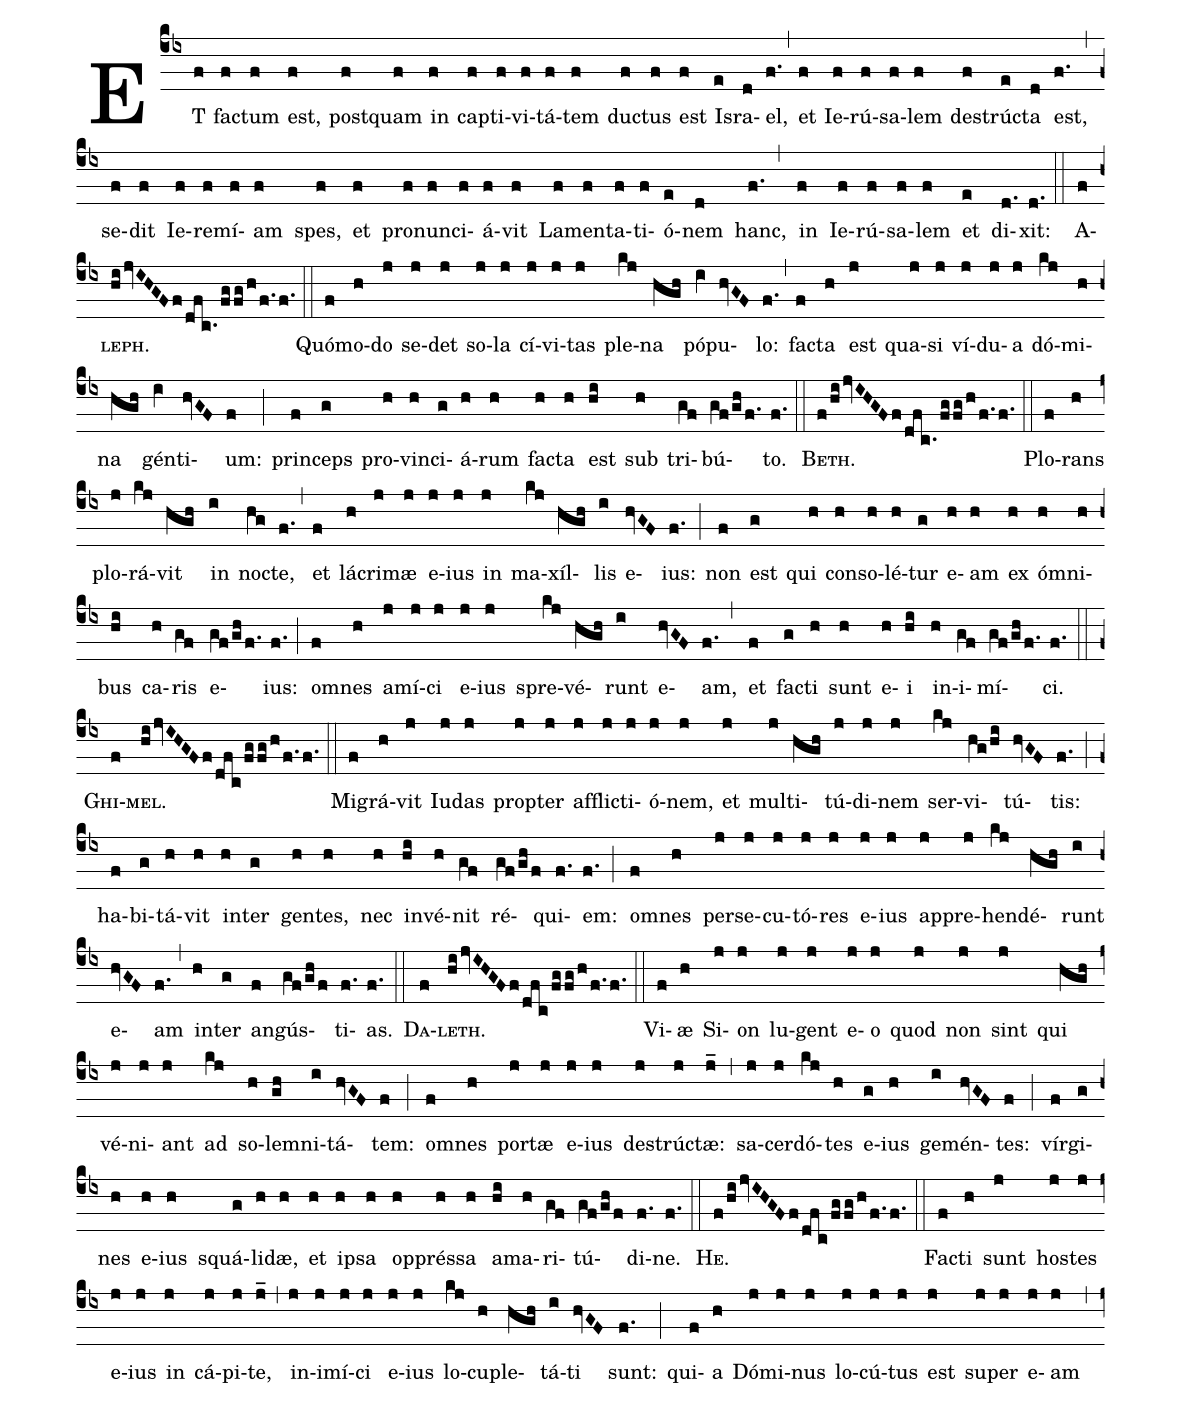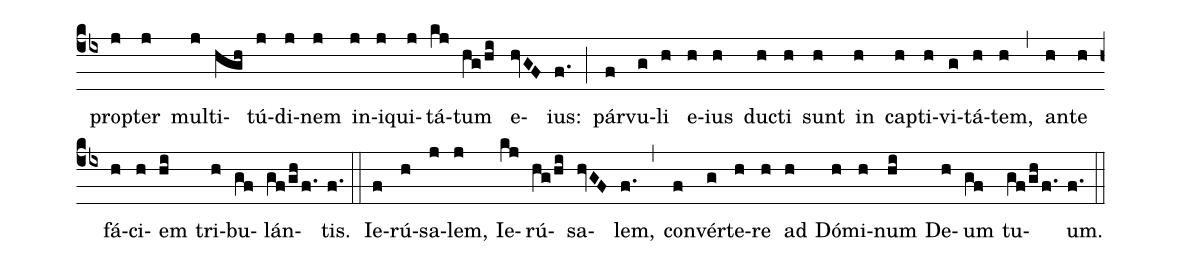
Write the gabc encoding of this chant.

%%
(cb4)
ET(f) fac(f)tum(f) est,(f) post(f)quam(f) in(f) cap(f)ti(f)vi(f)tá(f)tem(f) duc(f)tus(f) est(f) Is(e)ra(d)el,(f.) (,)
et(f) Ie(f)rú(f)sa(f)lem(f) de(f)strúc(e)ta(d) est,(f.) (,)
se(f)dit(f) Ie(f)re(f)mí(f)am(f) spes,(f) et(f) pro(f)nun(f)ci(f)á(f)vit(f) La(f)men(f)ta(f)ti(f)ó(e)nem(d) hanc,(f.) (,)
in(f) Ie(f)rú(f)sa(f)lem(f) et(e) di(d.)xit:(d.) (::)
<sc>A</sc>(f)<sc>leph.</sc>(hijvIHGFf/dfc./fg/fg/h/f.f.) (::)
Quó(f)mo(h)do(j) se(j)det(j) so(j)la(j) cí(j)vi(j)tas(j) ple(kj)na(hgh)
pó(iV)pu(hvGF)lo:(f.) (,)
fac(f)ta(h) est(j) qua(j)si(j) ví(j)du(j)a(j) dó(kj)mi(h)na(hgh) gén(iV)ti(hvGF)um:(f) (;)
prin(f)ceps(g) pro(h)vin(h)ci(g)á(h)rum(h) fac(h)ta(h) est(hi) sub(h) tri(gf)bú(gf/gh/f.)to.(f.) (::)
<sc>Beth.</sc>(f/hijvIHGFf/dfc./fg/fg/h/f.f.) (::)
Plo(f)rans(h) plo(j)rá(kj)vit(hgh) in(i) noc(hg)te,(f.) (,)
et(f) lá(h)cri(j)mæ(j) e(j)ius(j) in(j) ma(kj)xíl(hgh)lis(i) e(hvGF)ius:(f.) (;)
non(f) est(g) qui(h) con(h)so(h)lé(h)tur(g) e(h)am(h) ex(h) óm(h)ni(h)bus(hi) ca(h)ris(gf) e(gf/gh/f.)ius:(f.) (;)
om(f)nes(h) a(j)mí(j)ci(j) e(j)ius(j) spre(kj)vé(hgh)runt(i) e(hvGF)am,(f.) (,)
et(f) fac(g)ti(h) sunt(h) e(h)i(hi) in(h)i(gf)mí(gf/gh/f.)ci.(f.) (::)
<sc>Ghi</sc>(f)<sc>mel.</sc>(hijvIHGFf/dfc/fg/fg/h/f./f.) (::)
Mi(f)grá(h)vit(j) Iu(j)das(j) prop(j)ter(j) af(j)flic(j)ti(j)ó(j)nem,(j) et(j) mul(j)ti(hgh)tú(j)di(j)nem(j) ser(kj)vi(hg/hi)tú(hvGF)tis:(f.) (;)
ha(f)bi(g)tá(h)vit(h) in(h)ter(g) gen(h)tes,(h) nec(h) in(hi)vé(h)nit(gf) ré(gf/gh/f)qui(f.)em:(f.) (;)
om(f)nes(h) per(j)se(j)cu(j)tó(j)res(j) e(j)ius(j) ap(j)pre(j)hen(kj)dé(hgh)runt(i) e(hvGF)am(f.) (,)
in(h)ter(g) an(f)gús(gf/gh/f)ti(f.)as.(f.) (::)
<sc>Da</sc>(f)<sc>leth.</sc>(hijvIHGFf/dfc/fg/fg/h/f.f.) (::)
Vi(f)æ(h) Si(j)on(j) lu(j)gent(j) e(j)o(j) quod(j) non(j) sint(j) qui(hgh) vé(j)ni(j)ant(j) ad(kj) so(h)lem(gh)ni(i)tá(hvGF)tem:(f) (;)
om(f)nes(h) por(j)tæ(j) e(j)ius(j) de(j)strúc(j)tæ:(j_) (,)
sa(j)cer(j)dó(kj)tes(h) e(g)ius(h) ge(i)mén(hvGF)tes:(f) (;)
vír(f)gi(g)nes(h) e(h)ius(h) squá(g)li(h)dæ,(h) et(h) ip(h)sa(h) op(h)prés(h)sa(h) a(hi)ma(h)ri(gf)tú(gf/gh/f)di(f.)ne.(f.) (::)
<sc>He.</sc>(f/hijvIHGFf/dfc/fg/fg/h/f.f.) (::)
Fac(f)ti(h) sunt(j) hos(j)tes(j) e(j)ius(j) in(j) cá(j)pi(j)te,(j_) (,)
in(j)i(j)mí(j)ci(j) e(j)ius(j) lo(kj)cu(h)ple(hgh)tá(i)ti(hvGF) sunt:(f.) (;)
qui(f)a(h) Dó(j)mi(j)nus(j) lo(j)cú(j)tus(j) est(j) su(j)per(j) e(j)am(j) (,)
prop(j)ter(j) mul(j)ti(hgh)tú(j)di(j)nem(j) in(j)i(j)qui(j)tá(kj)tum(hg/hi) e(hvGF)ius:(f.) (;)
pár(f)vu(g)li(h) e(h)ius(h) duc(h)ti(h) sunt(h) in(h) cap(h)ti(h)vi(g)tá(h)tem,(h) (,)
an(h)te(h) fá(h)ci(h)em(hi) tri(h)bu(gf)lán(gf/gh/f.)tis.(f.) (::)
Ie(f)rú(h)sa(j)lem,(j) Ie(kj)rú(hg/hi)sa(hvGF)lem,(f.) (,)
con(f)vér(g)te(h)re(h) ad(h) Dó(h)mi(h)num(hi) De(h)um(gf) tu(gf/gh/f.)um.(f.) (::)
